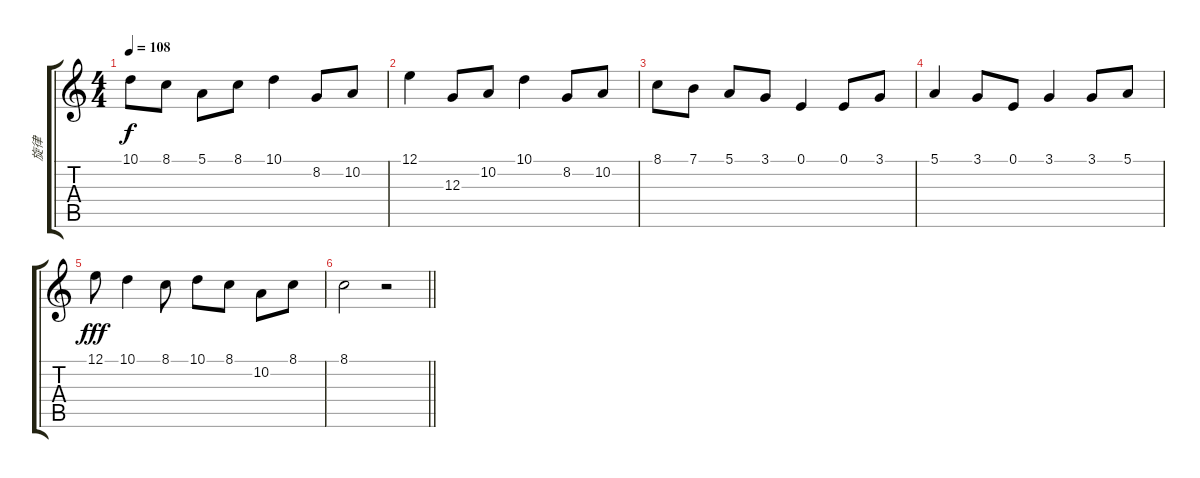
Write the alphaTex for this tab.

\track ("旋律" "旋律") {instrument acousticgrandpiano}
\staff {score tabs}
\tuning (E4 B3 G3 D3 A2 E2) {hide}
\ts (4 4)
\tempo 108
\clef g2
\ks c
10.1.8{dy f} 8.1.8 5.1.8 8.1.8 10.1.4 8.2.8 10.2.8 |
12.1.4 12.3.8 10.2.8 10.1.4 8.2.8 10.2.8 |
8.1.8 7.1.8 5.1.8 3.1.8 0.1.4 0.1.8 3.1.8 |
5.1.4 3.1.8 0.1.8 3.1.4 3.1.8 5.1.8 |
12.1.8{dy fff} 10.1.4 8.1.8 10.1.8 8.1.8 10.2.8 8.1.8 |
\barLineRight lightlight
8.1.2 r.2
